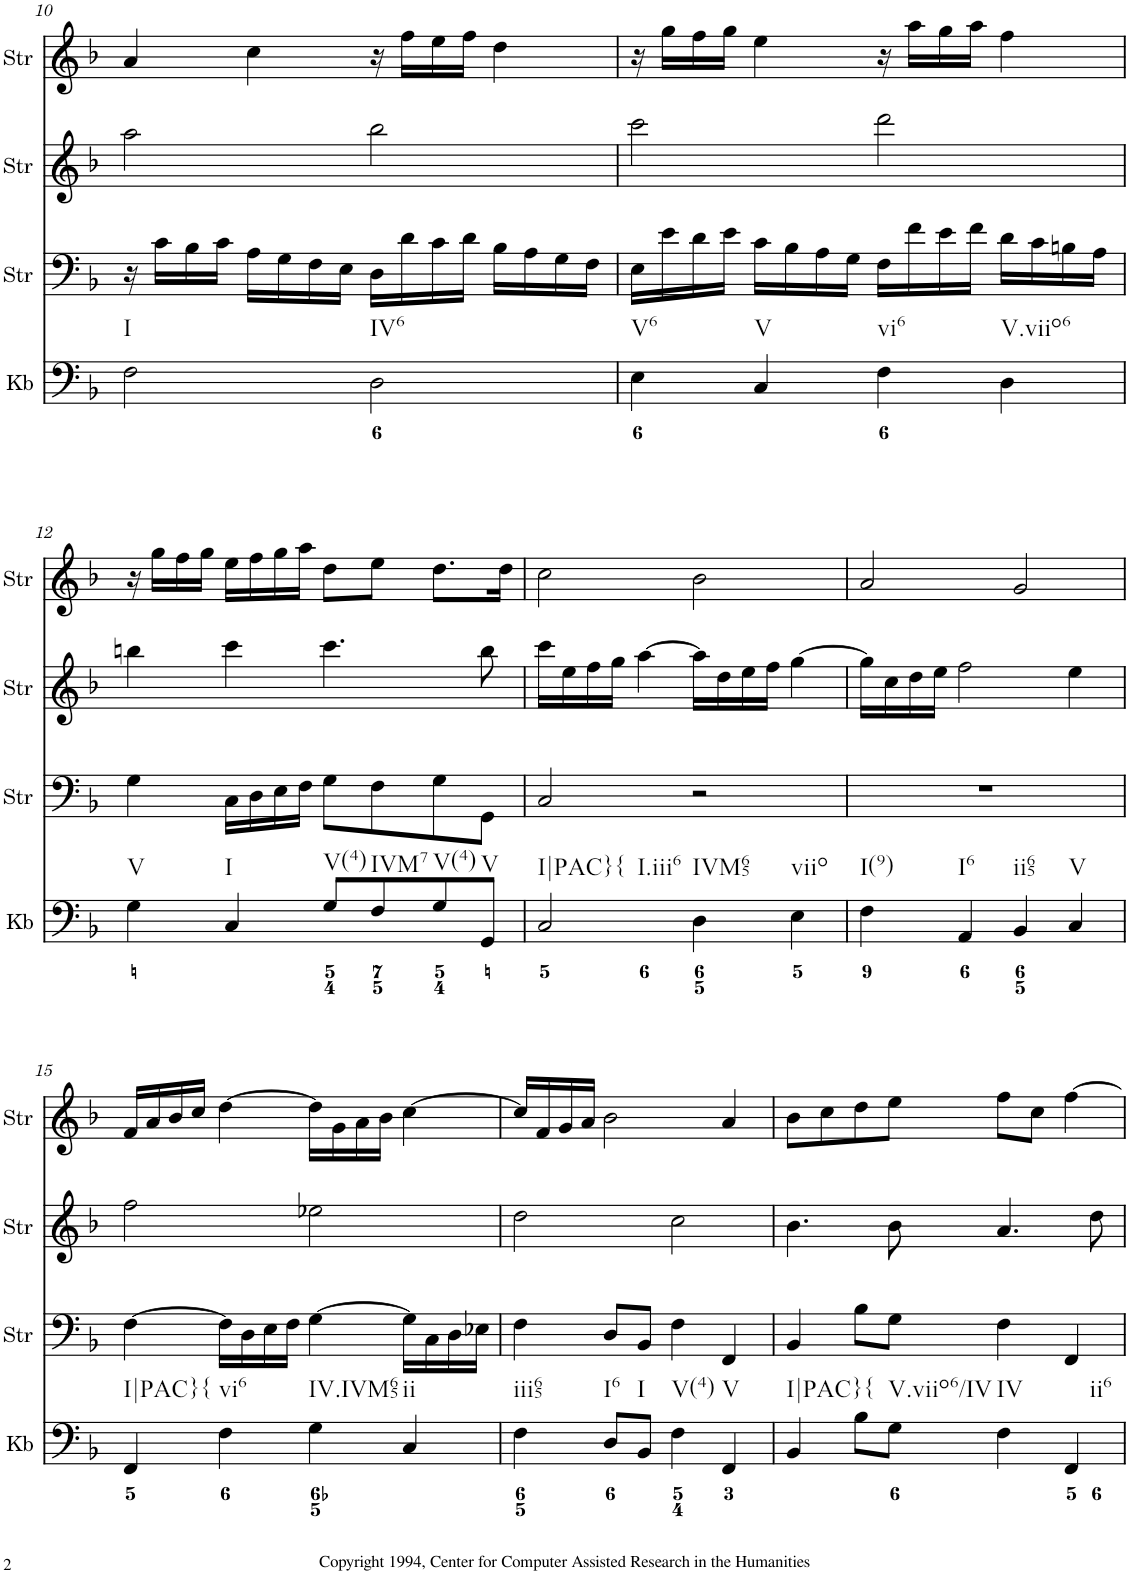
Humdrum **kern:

**kern	**kern	**kern	**kern
*part4	*part3	*part2	*part1
*staff4	*staff3	*staff2	*staff1
*I"Keyboard	*I"StringInstrument	*I"StringInstrument	*I"StringInstrument
*I'Kb	*I'Str	*I'Str	*I'Str
!!LO:PB:g=z
*clefF4	*clefF4	*clefG2	*clefG2
*k[b-]	*k[b-]	*k[b-]	*k[b-]
*M4/4	*M4/4	*M4/4	*M4/4
=10	=10	=10	=10
!LO:TX:b:t=I	!	!	!
2F\	16r	2aa\	4a/
.	16c\LL	.	.
.	16B-\	.	.
.	16c\JJ	.	.
.	16A\LL	.	4cc\
.	16G\	.	.
.	16F\	.	.
.	16E\JJ	.	.
!LO:TX:b:t=IV6	!	!	!
2D\	16D\LL	2bb-\	16r
.	16d\	.	16ff\LL
.	16c\	.	16ee\
.	16d\JJ	.	16ff\JJ
.	16B-\LL	.	4dd\
.	16A\	.	.
.	16G\	.	.
.	16F\JJ	.	.
=11	=11	=11	=11
!LO:TX:b:t=V6	!	!	!
4E\	16E\LL	2ccc\	16r
.	16e\	.	16gg\LL
.	16d\	.	16ff\
.	16e\JJ	.	16gg\JJ
!LO:TX:b:t=V	!	!	!
4C/	16c\LL	.	4ee\
.	16B-\	.	.
.	16A\	.	.
.	16G\JJ	.	.
!LO:TX:b:t=vi6	!	!	!
4F\	16F\LL	2ddd\	16r
.	16f\	.	16aa\LL
.	16e\	.	16gg\
.	16f\JJ	.	16aa\JJ
!LO:TX:b:t=V.viio6	!	!	!
4D\	16d\LL	.	4ff\
.	16c\	.	.
.	16Bn\	.	.
.	16A\JJ	.	.
!!LO:LB:g=z
=12	=12	=12	=12
!LO:TX:b:t=V	!	!	!
4G\	4G\	4bbn\	16r
.	.	.	16gg\LL
.	.	.	16ff\
.	.	.	16gg\JJ
!LO:TX:b:t=I	!	!	!
4C/	16C\LL	4ccc\	16ee\LL
.	16D\	.	16ff\
.	16E\	.	16gg\
.	16F\JJ	.	16aa\JJ
!LO:TX:b:t=V(4)	!	!	!
8G/L	8G\L	4.ccc\	8dd\L
!LO:TX:b:t=IVM7	!	!	!
8F/	8F\	.	8ee\J
!LO:TX:b:t=V(4)	!	!	!
8G/	8G\	.	8.dd\L
!LO:TX:b:t=V	!	!	!
8GG/J	8GG\J	8bb\	.
.	.	.	16dd\Jk
=13	=13	=13	=13
!LO:TX:b:t=I|PAC}{	!	!	!
!LO:TX:b:t=I.iii6	!	!	!
2C/	2C/	16ccc\LL	2cc\
.	.	16ee\	.
.	.	16ff\	.
.	.	16gg\JJ	.
.	.	[4aa\	.
!LO:TX:b:t=IVM65	!	!	!
4D\	2r	16aa\LL]	2b-\
.	.	16dd\	.
.	.	16ee\	.
.	.	16ff\JJ	.
!LO:TX:b:t=viio	!	!	!
4E\	.	[4gg\	.
=14	=14	=14	=14
!LO:TX:b:t=I(9)	!	!	!
4F\	1r	16gg\LL]	2a/
.	.	16cc\	.
.	.	16dd\	.
.	.	16ee\JJ	.
!LO:TX:b:t=I6	!	!	!
4AA/	.	2ff\	.
!LO:TX:b:t=ii65	!	!	!
4BB-/	.	.	2g/
!LO:TX:b:t=V	!	!	!
4C/	.	4ee\	.
!!LO:LB:g=z
=15	=15	=15	=15
!LO:TX:b:t=I|PAC}{	!	!	!
4FF/	[4F\	2ff\	16f/LL
.	.	.	16a/
.	.	.	16b-/
.	.	.	16cc/JJ
!LO:TX:b:t=vi6	!	!	!
4F\	16F\LL]	.	[4dd\
.	16D\	.	.
.	16E\	.	.
.	16F\JJ	.	.
!LO:TX:b:t=IV.IVM65	!	!	!
4G\	[4G\	2ee-X\	16dd\LL]
.	.	.	16g\
.	.	.	16a\
.	.	.	16b-\JJ
!LO:TX:b:t=ii	!	!	!
4C/	16G\LL]	.	[4cc\
.	16C\	.	.
.	16D\	.	.
.	16E-X\JJ	.	.
=16	=16	=16	=16
!LO:TX:b:t=iii65	!	!	!
4F\	4F\	2dd\	16cc/LL]
.	.	.	16f/
.	.	.	16g/
.	.	.	16a/JJ
!LO:TX:b:t=I6	!	!	!
8D/L	8D/L	.	2b-\
!LO:TX:b:t=I	!	!	!
8BB-/J	8BB-/J	.	.
!LO:TX:b:t=V(4)	!	!	!
4F\	4F\	2cc\	.
!LO:TX:b:t=V	!	!	!
4FF/	4FF/	.	4a/
=17	=17	=17	=17
!LO:TX:b:t=I|PAC}{	!	!	!
4BB-/	4BB-/	4.b-\	8b-\L
.	.	.	8cc\
8B-\L	8B-\L	.	8dd\
!LO:TX:b:t=V.viio6/IV	!	!	!
8G\J	8G\J	8b-\	8ee\J
!LO:TX:b:t=IV	!	!	!
4F\	4F\	4.a/	8ff\L
.	.	.	8cc\J
!LO:TX:b:t=ii6	!	!	!
4FF/	4FF/	.	[4ff\
.	.	8dd\	.
=	=	=	=
*-	*-	*-	*-
